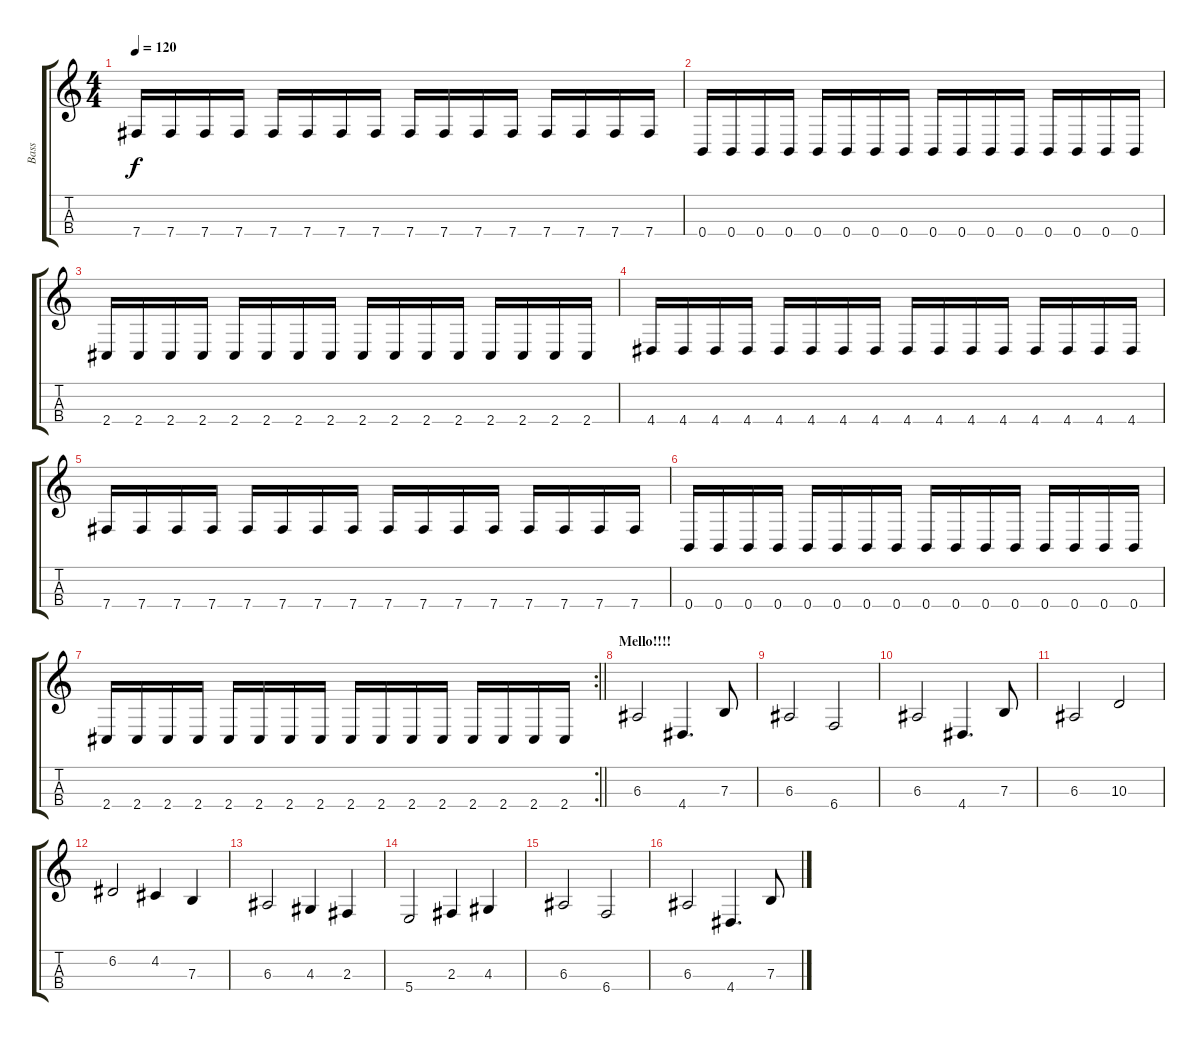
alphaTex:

\track ("Bass" "Bass") {instrument electricbasspick}
\staff {score tabs}
\tuning (D3 A2 E2 B1) {hide}
\ts (4 4)
\tempo 120
\clef g2
\ks c
7.4.16{dy f} 7.4.16 7.4.16 7.4.16 7.4.16 7.4.16 7.4.16 7.4.16 7.4.16 7.4.16 7.4.16 7.4.16 7.4.16 7.4.16 7.4.16 7.4.16 |
0.4.16 0.4.16 0.4.16 0.4.16 0.4.16 0.4.16 0.4.16 0.4.16 0.4.16 0.4.16 0.4.16 0.4.16 0.4.16 0.4.16 0.4.16 0.4.16 |
2.4.16 2.4.16 2.4.16 2.4.16 2.4.16 2.4.16 2.4.16 2.4.16 2.4.16 2.4.16 2.4.16 2.4.16 2.4.16 2.4.16 2.4.16 2.4.16 |
4.4.16 4.4.16 4.4.16 4.4.16 4.4.16 4.4.16 4.4.16 4.4.16 4.4.16 4.4.16 4.4.16 4.4.16 4.4.16 4.4.16 4.4.16 4.4.16 |
7.4.16 7.4.16 7.4.16 7.4.16 7.4.16 7.4.16 7.4.16 7.4.16 7.4.16 7.4.16 7.4.16 7.4.16 7.4.16 7.4.16 7.4.16 7.4.16 |
0.4.16 0.4.16 0.4.16 0.4.16 0.4.16 0.4.16 0.4.16 0.4.16 0.4.16 0.4.16 0.4.16 0.4.16 0.4.16 0.4.16 0.4.16 0.4.16 |
\rc 2
\barLineRight lightlight
2.4.16 2.4.16 2.4.16 2.4.16 2.4.16 2.4.16 2.4.16 2.4.16 2.4.16 2.4.16 2.4.16 2.4.16 2.4.16 2.4.16 2.4.16 2.4.16 |
\section ("" "Mello!!!!")
6.3.2 4.4.4{d} 7.3.8 |
6.3.2 6.4.2 |
6.3.2 4.4.4{d} 7.3.8 |
6.3.2 10.3.2 |
6.2.2 4.2.4 7.3.4 |
6.3.2 4.3.4 2.3.4 |
5.4.2 2.3.4 4.3.4 |
6.3.2 6.4.2 |
6.3.2 4.4.4{d} 7.3.8
